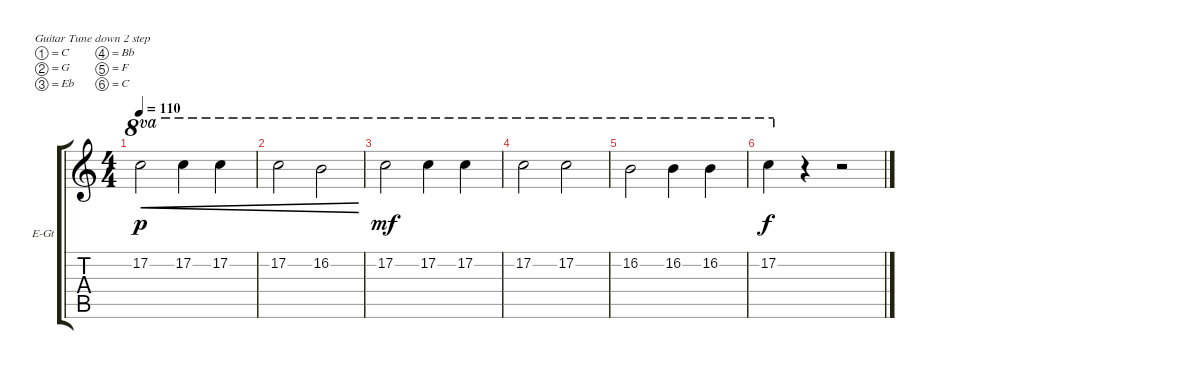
\defaultSystemsLayout 4
\bracketExtendMode groupsimilarinstruments
\firstSystemTrackNameOrientation horizontal
\otherSystemsTrackNameOrientation horizontal
\track ("Electric Guitar 8" "E-Gt") {instrument distortionguitar}
\staff {score tabs}
\tuning (C4 G3 Eb3 Bb2 F2 C2)
\ts (4 4)
\tempo 110
\clef g2
\ks c
17.2.2{ot 8va cre dy p} 17.2.4{ot 8va cre} 17.2.4{ot 8va cre} |
17.2.2{ot 8va cre} 16.2.2{ot 8va cre} |
17.2.2{ot 8va dy mf} 17.2.4{ot 8va} 17.2.4{ot 8va} |
17.2.2{ot 8va} 17.2.2{ot 8va} |
16.2.2{ot 8va} 16.2.4{ot 8va} 16.2.4{ot 8va} |
17.2.4{ot 8va dy f} r.4 r.2
